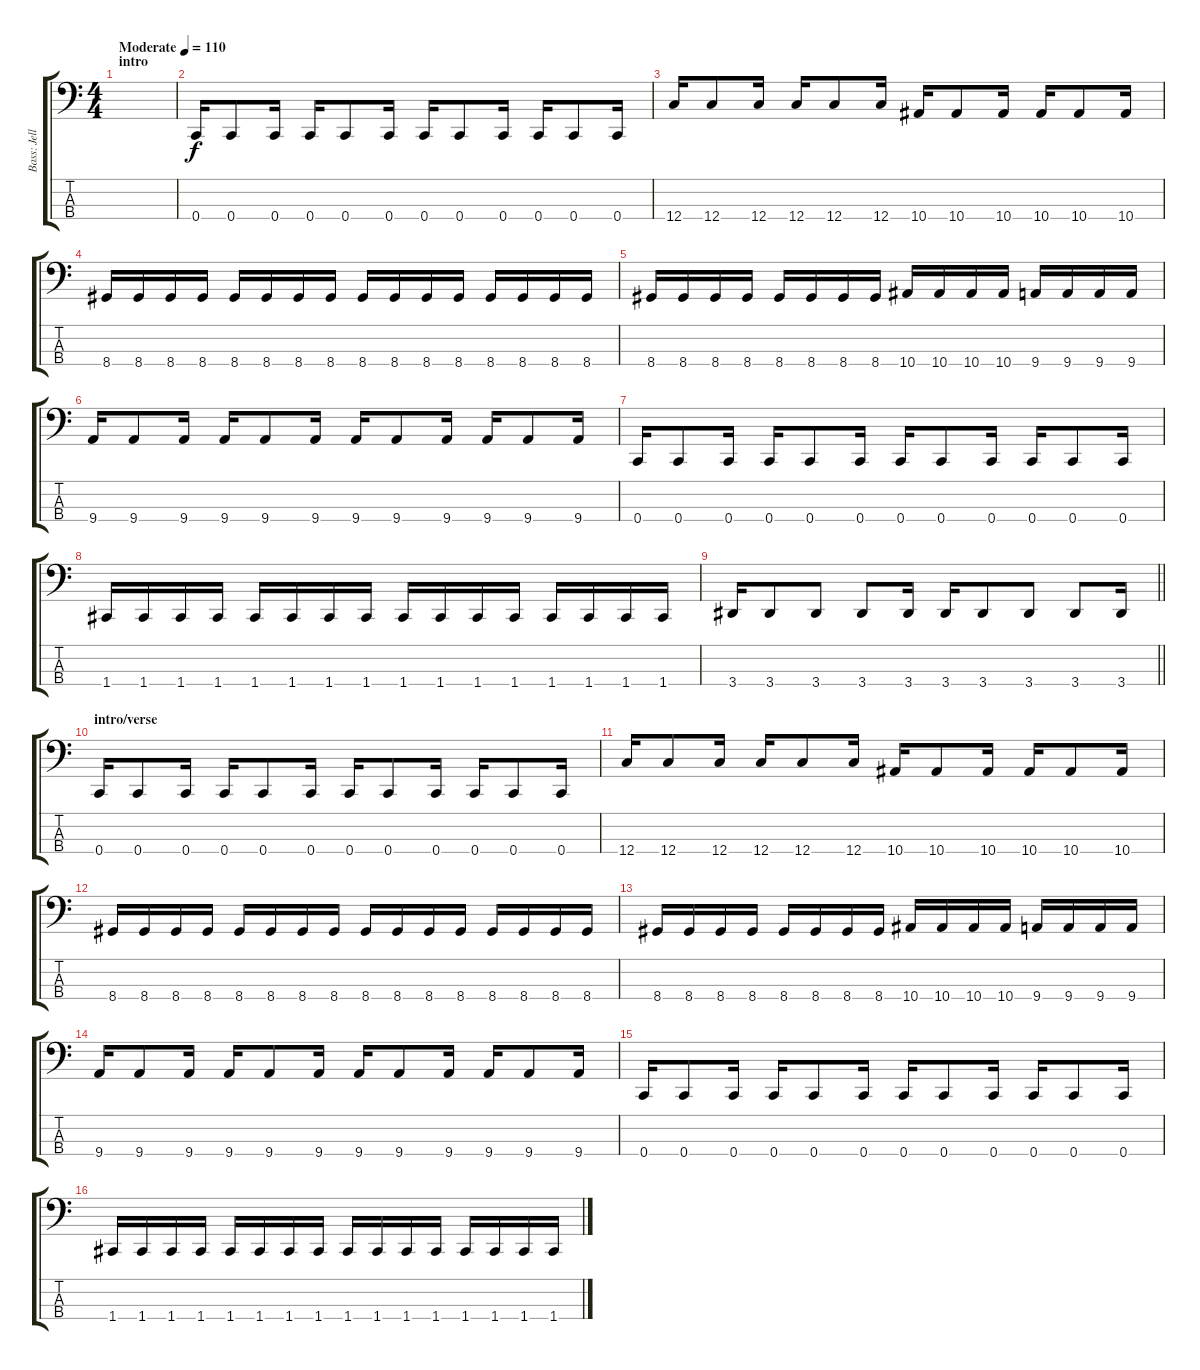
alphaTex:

\track ("Bass: Jelle" "Bass: Jell") {instrument electricbasspick}
\staff {score tabs}
\tuning (F2 C2 G1 C1) {hide}
\ts (4 4)
\section ("" "intro")
\tempo (110 "Moderate")
\clef f4
\ks c
|
0.4.16 0.4.8 0.4.16 0.4.16 0.4.8 0.4.16 0.4.16 0.4.8 0.4.16 0.4.16 0.4.8 0.4.16 |
12.4.16 12.4.8 12.4.16 12.4.16 12.4.8 12.4.16 10.4.16 10.4.8 10.4.16 10.4.16 10.4.8 10.4.16 |
8.4.16 8.4.16 8.4.16 8.4.16 8.4.16 8.4.16 8.4.16 8.4.16 8.4.16 8.4.16 8.4.16 8.4.16 8.4.16 8.4.16 8.4.16 8.4.16 |
8.4.16 8.4.16 8.4.16 8.4.16 8.4.16 8.4.16 8.4.16 8.4.16 10.4.16 10.4.16 10.4.16 10.4.16 9.4.16 9.4.16 9.4.16 9.4.16 |
9.4.16 9.4.8 9.4.16 9.4.16 9.4.8 9.4.16 9.4.16 9.4.8 9.4.16 9.4.16 9.4.8 9.4.16 |
0.4.16 0.4.8 0.4.16 0.4.16 0.4.8 0.4.16 0.4.16 0.4.8 0.4.16 0.4.16 0.4.8 0.4.16 |
1.4.16 1.4.16 1.4.16 1.4.16 1.4.16 1.4.16 1.4.16 1.4.16 1.4.16 1.4.16 1.4.16 1.4.16 1.4.16 1.4.16 1.4.16 1.4.16 |
\barLineRight lightlight
3.4.16 3.4.8 3.4.8 3.4.8 3.4.16 3.4.16 3.4.8 3.4.8 3.4.8 3.4.16 |
\section ("" "intro/verse")
0.4.16 0.4.8 0.4.16 0.4.16 0.4.8 0.4.16 0.4.16 0.4.8 0.4.16 0.4.16 0.4.8 0.4.16 |
12.4.16 12.4.8 12.4.16 12.4.16 12.4.8 12.4.16 10.4.16 10.4.8 10.4.16 10.4.16 10.4.8 10.4.16 |
8.4.16 8.4.16 8.4.16 8.4.16 8.4.16 8.4.16 8.4.16 8.4.16 8.4.16 8.4.16 8.4.16 8.4.16 8.4.16 8.4.16 8.4.16 8.4.16 |
8.4.16 8.4.16 8.4.16 8.4.16 8.4.16 8.4.16 8.4.16 8.4.16 10.4.16 10.4.16 10.4.16 10.4.16 9.4.16 9.4.16 9.4.16 9.4.16 |
9.4.16 9.4.8 9.4.16 9.4.16 9.4.8 9.4.16 9.4.16 9.4.8 9.4.16 9.4.16 9.4.8 9.4.16 |
0.4.16 0.4.8 0.4.16 0.4.16 0.4.8 0.4.16 0.4.16 0.4.8 0.4.16 0.4.16 0.4.8 0.4.16 |
1.4.16 1.4.16 1.4.16 1.4.16 1.4.16 1.4.16 1.4.16 1.4.16 1.4.16 1.4.16 1.4.16 1.4.16 1.4.16 1.4.16 1.4.16 1.4.16
